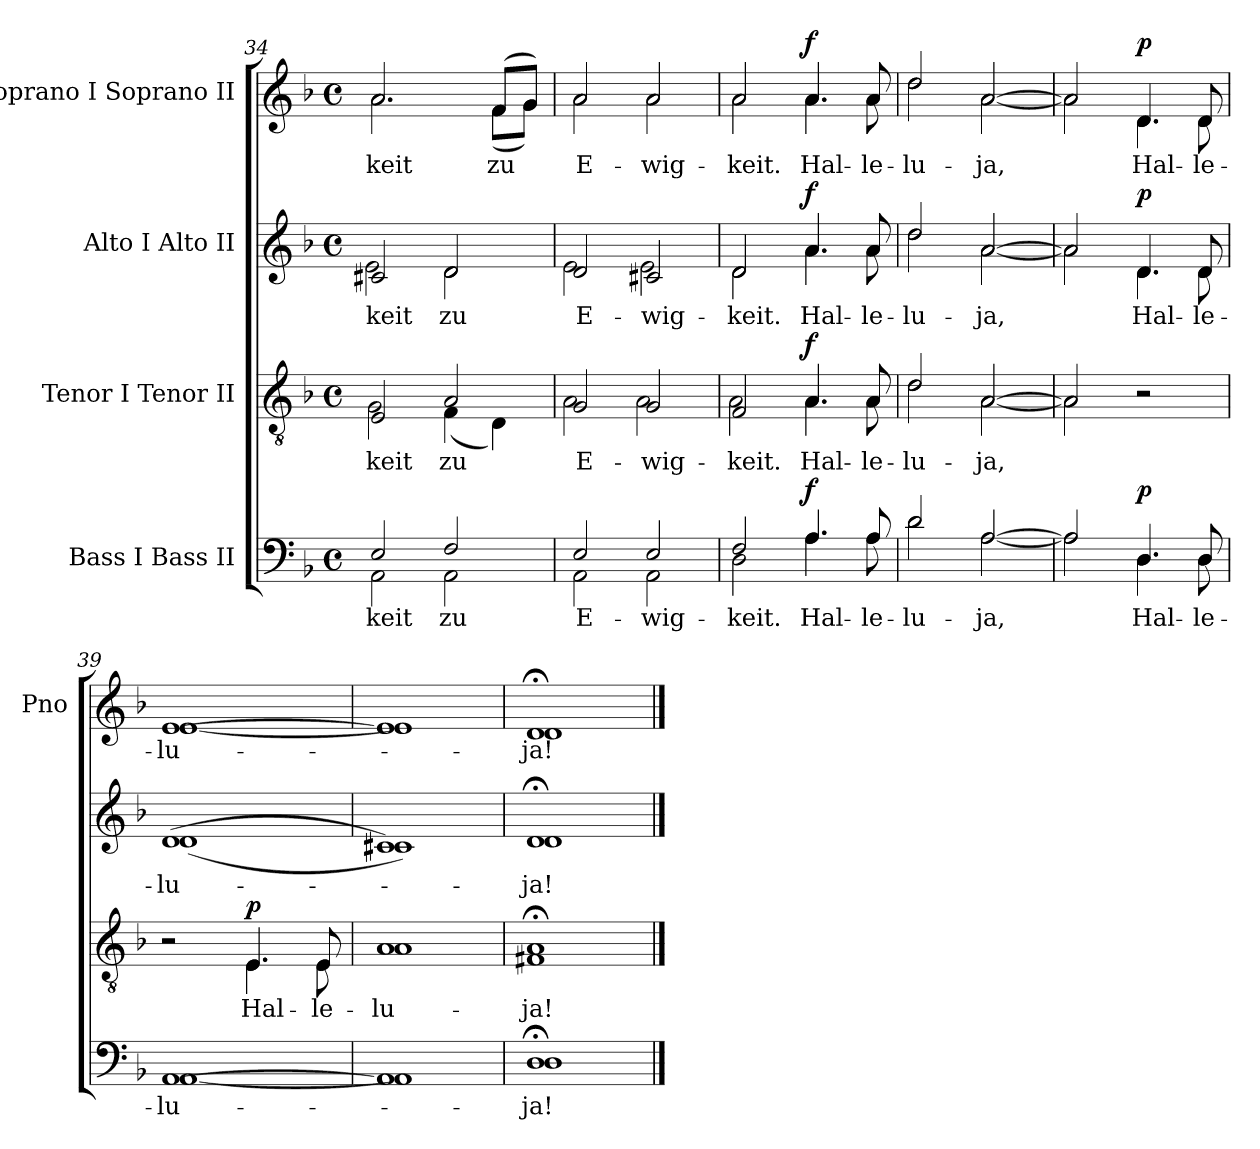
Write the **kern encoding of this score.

**kern	**text	**dynam	**kern	**text	**dynam	**kern	**text	**dynam	**kern	**text	**dynam
*part4	*part4	*part4	*part3	*part3	*part3	*part2	*part2	*part2	*part1	*part1	*part1
*staff4	*staff4	*staff4	*staff3	*staff3	*staff3	*staff2	*staff2	*staff2	*staff1	*staff1	*staff1
*I"Bass I Bass II	*	*	*I"Tenor I Tenor II	*	*	*I"Alto I Alto II	*	*	*I"Soprano I Soprano II	*	*
*	*	*	*	*	*	*	*	*	*I'Pno	*	*
*clefF4	*	*	*clefGv2	*	*	*clefG2	*	*	*clefG2	*	*
*k[b-]	*	*	*k[b-]	*	*	*k[b-]	*	*	*k[b-]	*	*
*d:	*	*	*d:	*	*	*d:	*	*	*d:	*	*
*M4/4	*	*	*M4/4	*	*	*M4/4	*	*	*M4/4	*	*
*met(c)	*	*	*met(c)	*	*	*met(c)	*	*	*met(c)	*	*
=34	=34	=34	=34	=34	=34	=34	=34	=34	=34	=34	=34
*^	*	*	*	*	*	*	*	*	*	*	*
!	!	!LO:LY:b	!	!	!LO:LY:b	!	!	!LO:LY:b	!	!	!LO:LY:b	!
*	*	*	*	*^	*	*	*^	*	*	*^	*	*
2E/	2AA\	-keit	.	2E/	2G\	-keit	.	2c#X/	2e\	-keit	.	2.a/	2.a\	-keit	.
!	!	!LO:LY:b	!	!	!	!LO:LY:b	!	!	!	!LO:LY:b	!	!	!	!	!
2F/	2AA\	zu	.	2A/	(<4F\	zu	.	2d/	2d\	zu	.	.	.	.	.
!	!	!	!	!	!	!	!	!	!	!	!	!	!	!LO:LY:b	!
.	.	.	.	.	4D\)	.	.	.	.	.	.	(>8f/L	(<8f\L	zu	.
.	.	.	.	.	.	.	.	.	.	.	.	8g/J)	8g\J)	.	.
!!LO:LB:g=z	!!
=35	=35	=35	=35	=35	=35	=35	=35	=35	=35	=35	=35	=35	=35	=35	=35
!	!	!LO:LY:b	!	!	!	!LO:LY:b	!	!	!	!LO:LY:b	!	!	!	!LO:LY:b	!
2E/	2AA\	E-	.	2G/	2A\	E-	.	2d/	2e\	E-	.	2a/	2a\	E-	.
!	!	!LO:LY:b	!	!	!	!LO:LY:b	!	!	!	!LO:LY:b	!	!	!	!LO:LY:b	!
2E/	2AA\	-wig-	.	2G/	2A\	-wig-	.	2c#X/	2e\	-wig-	.	2a/	2a\	-wig-	.
=36	=36	=36	=36	=36	=36	=36	=36	=36	=36	=36	=36	=36	=36	=36	=36
!	!	!LO:LY:b	!	!	!	!LO:LY:b	!	!	!	!LO:LY:b	!	!	!	!LO:LY:b	!
2F/	2D\	­keit.	.	2F/	2A\	­keit.	.	2d/	2d\	­keit.	.	2a/	2a\	­keit.	.
!	!	!LO:LY:b	!LO:DY:a	!	!	!LO:LY:b	!LO:DY:a	!	!	!LO:LY:b	!LO:DY:a	!	!	!LO:LY:b	!LO:DY:a
4.A/	4.A\	Hal-	f	4.A/	4.A\	Hal-	f	4.a/	4.a\	Hal-	f	4.a/	4.a\	Hal-	f
!	!	!LO:LY:b	!	!	!	!LO:LY:b	!	!	!	!LO:LY:b	!	!	!	!LO:LY:b	!
8A/	8A\	-le-	.	8A/	8A\	-le-	.	8a/	8a\	-le-	.	8a/	8a\	-le-	.
=37	=37	=37	=37	=37	=37	=37	=37	=37	=37	=37	=37	=37	=37	=37	=37
!	!	!LO:LY:b	!	!	!	!LO:LY:b	!	!	!	!LO:LY:b	!	!	!	!LO:LY:b	!
2d/	2d\	-lu-	.	2d/	2d\	-lu-	.	2dd/	2dd\	-lu-	.	2dd/	2dd\	-lu-	.
!	!	!LO:LY:b	!	!	!	!LO:LY:b	!	!	!	!LO:LY:b	!	!	!	!LO:LY:b	!
[2A/	[2A\	-ja,	.	[2A/	[2A\	-ja,	.	[2a/	[2a\	-ja,	.	[2a/	[2a\	-ja,	.
=38	=38	=38	=38	=38	=38	=38	=38	=38	=38	=38	=38	=38	=38	=38	=38
2A/]	2A\]	.	.	2A/]	2A\]	.	.	2a/]	2a\]	.	.	2a/]	2a\]	.	.
!	!	!LO:LY:b	!LO:DY:a	!	!	!	!	!	!	!LO:LY:b	!LO:DY:a	!	!	!LO:LY:b	!LO:DY:a
4.D/	4.D\	Hal-	p	2r	2ryy	.	.	4.d/	4.d\	Hal-	p	4.d/	4.d\	Hal-	p
!	!	!LO:LY:b	!	!	!	!	!	!	!	!LO:LY:b	!	!	!	!LO:LY:b	!
8D/	8D\	-le-	.	.	.	.	.	8d/	8d\	-le-	.	8d/	8d\	-le-	.
=39	=39	=39	=39	=39	=39	=39	=39	=39	=39	=39	=39	=39	=39	=39	=39
!	!	!LO:LY:b	!	!	!	!	!	!	!	!LO:LY:b	!	!	!	!LO:LY:b	!
[1AA	[1AA	-lu-	.	2r	2ryy	.	.	(>1d	(<1d	-lu-	.	[1e	[1e	-lu-	.
!	!	!	!	!	!	!LO:LY:b	!LO:DY:a	!	!	!	!	!	!	!	!
.	.	.	.	4.E/	4.E\	Hal-	p	.	.	.	.	.	.	.	.
!	!	!	!	!	!	!LO:LY:b	!	!	!	!	!	!	!	!	!
.	.	.	.	8E/	8E\	-le-	.	.	.	.	.	.	.	.	.
=40	=40	=40	=40	=40	=40	=40	=40	=40	=40	=40	=40	=40	=40	=40	=40
!	!	!	!	!	!	!LO:LY:b	!	!	!	!	!	!	!	!	!
1AA]	1AA]	.	.	1A	1A	-lu-	.	1c#X)	1c#)	.	.	1e]	1e]	.	.
=41	=41	=41	=41	=41	=41	=41	=41	=41	=41	=41	=41	=41	=41	=41	=41
!	!	!LO:LY:b	!	!	!	!LO:LY:b	!	!	!	!LO:LY:b	!	!	!	!LO:LY:b	!
1D;<	1D	-ja!	.	1A;<	1F#X	-ja!	.	1d;<	1d	-ja!	.	1d;<	1d	-ja!	.
*v	*v	*	*	*	*	*	*	*v	*v	*	*	*v	*v	*	*
*	*	*	*v	*v	*	*	*	*	*	*	*	*
==	==	==	==	==	==	==	==	==	==	==	==
*-	*-	*-	*-	*-	*-	*-	*-	*-	*-	*-	*-
